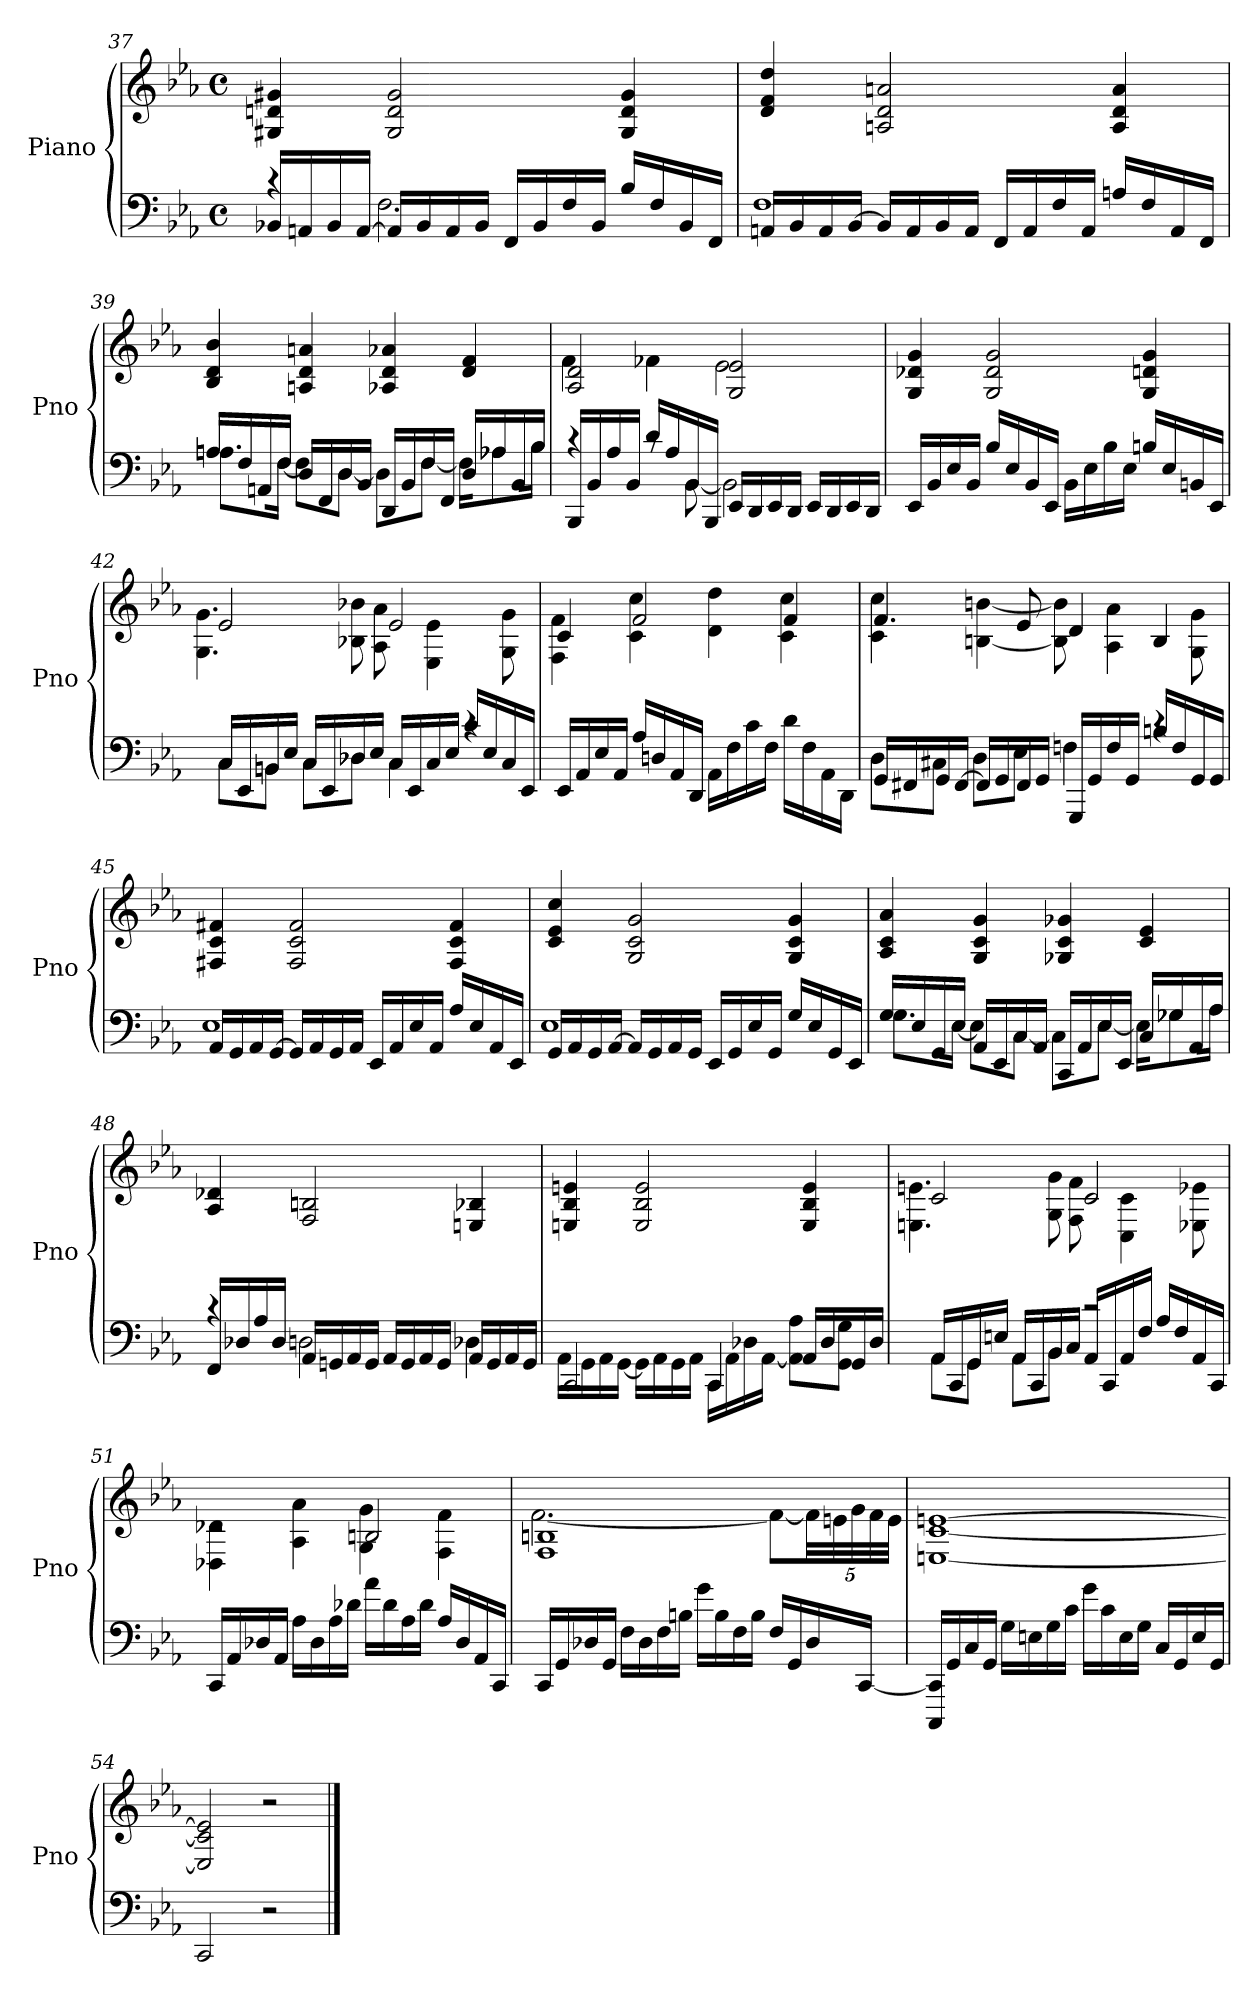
**kern	**kern
*part1	*part1
*staff2	*staff1
*I"Piano	*
*I'Pno	*
*clefF4	*clefG2
*k[b-e-a-]	*k[b-e-a-]
*c:	*c:
*M4/4	*M4/4
*met(c)	*met(c)
=37	=37
*^	*
16BB-XLL	4rc	4G#X 4dn 4g#X
16AAn	.	.
16BB-	.	.
[16AAJJ	.	.
16AALL]	2.F	2G# 2d 2g#
16BB-	.	.
16AA	.	.
16BB-JJ	.	.
16FFLL	.	.
16BB-	.	.
16F	.	.
16BB-JJ	.	.
16B-LL	.	4G# 4d 4g#
16F	.	.
16BB-	.	.
16FFJJ	.	.
=38	=38	=38
16AAnLL	1F	4d 4f 4dd
16BB-	.	.
16AA	.	.
[16BB-JJ	.	.
16BB-LL]	.	2An 2d 2an
16AA	.	.
16BB-	.	.
16AAJJ	.	.
16FFLL	.	.
16AA	.	.
16F	.	.
16AAJJ	.	.
16AnLL	.	4A 4d 4a
16F	.	.
16AA	.	.
16FFJJ	.	.
=39	=39	=39
16AnLL	8.AnL	4B- 4d 4b-
16F	.	.
16AAn	.	.
16FJJ	[16FJk	.
16DLL	8FL]	4An 4d 4an
16FF	.	.
16D	[8DJ	.
16BB-JJ	.	.
16DDLL	8DL]	4A-X 4d 4a-X
16BB-	.	.
16F	[8FJ	.
16FFJJ	.	.
16DLL	16FKL]	4d 4f
16A-X	8A-X	.
16BB-	.	.
16B-JJ	16B-Jk	.
=40	=40	=40
*	*	*^
16BBB-LL	4rc	2A- 2d	4f
16BB-	.	.	.
16A-	.	.	.
16BB-JJ	.	.	.
16dLL	8rc	.	4f-X
16A-	.	.	.
16BB-	[8BB-	.	.
16BBB-JJ	.	.	.
16EE-LL	2BB-]	2G 2e-	2e-
16DD	.	.	.
16EE-	.	.	.
16DDJJ	.	.	.
16EE-LL	.	.	.
16DD	.	.	.
16EE-	.	.	.
16DDJJ	.	.	.
*v	*v	*	*
*	*v	*v
=41	=41
16EE-LL	4G 4d-X 4g
16BB-	.
16E-	.
16BB-JJ	.
16B-LL	2G 2d- 2g
16E-	.
16BB-	.
16EE-JJ	.
16BB-LL	.
16E-	.
16B-	.
16E-JJ	.
16BnLL	4G 4dn 4g
16E-	.
16BBn	.
16EE-JJ	.
=42	=42
*^	*^
16CLL	8CL	2e-	4.G 4.g
16EE-	.	.	.
16BBn	8BBnJ	.	.
16E-JJ	.	.	.
16CLL	8CL	.	.
16EE-	.	.	.
16D-X	8D-XJ	.	8B-X 8b-X
16E-JJ	.	.	.
16CLL	4C	2e-	8A- 8a-
16EE-	.	.	.
16C	.	.	4E- 4e-
16E-JJ	.	.	.
16cLL	4rc	.	.
16E-	.	.	.
16C	.	.	8G 8g
16EE-JJ	.	.	.
*v	*v	*	*
=43	=43	=43
16EE-LL	4c	4F 4f
16AA-	.	.
16E-	.	.
16AA-JJ	.	.
16A-LL	2f	4c 4cc
16Dn	.	.
16AA-	.	.
16DDJJ	.	.
16AA-LL	.	4d 4dd
16F	.	.
16c	.	.
16FJJ	.	.
16dLL	4f	4c 4cc
16F	.	.
16AA-	.	.
16DDJJ	.	.
=44	=44	=44
*^	*	*
16GGLL	8DL	4.f	4c 4cc
16FF#X	.	.	.
16GG	8C#XJ	.	.
[16FF#JJ	.	.	.
16FF#LL]	8DL	.	[4Bn [4bn
16GG	.	.	.
16FF#	8E-J	8e-	.
16GGJJ	.	.	.
16GGGLL	4Fn	4d	8B] 8b]
16GG	.	.	.
16F	.	.	4A- 4a-
16GGJJ	.	.	.
16BnLL	4rc	4B	.
16F	.	.	.
16GG	.	.	8G 8g
16GGJJ	.	.	.
*	*	*v	*v
=45	=45	=45
16AA-LL	1E-	4F#X 4c 4f#X
16GG	.	.
16AA-	.	.
[16GGJJ	.	.
16GGLL]	.	2F# 2c 2f#
16AA-	.	.
16GG	.	.
16AA-JJ	.	.
16EE-LL	.	.
16AA-	.	.
16E-	.	.
16AA-JJ	.	.
16A-LL	.	4F# 4c 4f#
16E-	.	.
16AA-	.	.
16EE-JJ	.	.
=46	=46	=46
16GGLL	1E-	4c 4e- 4cc
16AA-	.	.
16GG	.	.
[16AA-JJ	.	.
16AA-LL]	.	2G 2c 2g
16GG	.	.
16AA-	.	.
16GGJJ	.	.
16EE-LL	.	.
16GG	.	.
16E-	.	.
16GGJJ	.	.
16GLL	.	4G 4c 4g
16E-	.	.
16GG	.	.
16EE-JJ	.	.
=47	=47	=47
16GLL	8.GL	4A- 4c 4a-
16E-	.	.
16GG	.	.
16E-JJ	[16E-Jk	.
16AA-LL	8E-L]	4G 4c 4g
16EE-	.	.
16C	[8CJ	.
16AA-JJ	.	.
16CCLL	8CL]	4G-X 4c 4g-X
16AA-	.	.
16E-	[8E-J	.
16EE-JJ	.	.
16CLL	16E-KL]	4c 4e-
16G-X	8G-X	.
16AA-	.	.
16A-JJ	16A-Jk	.
=48	=48	=48
16FFLL	4rc	4A- 4d-X
16D-X	.	.
16A-	.	.
16D-JJ	.	.
16AA-LL	2Dn	2F 2Bn
16GGn	.	.
16AA-	.	.
16GGJJ	.	.
16AA-LL	.	.
16GG	.	.
16AA-	.	.
16GGJJ	.	.
16AA-LL	4D-X	4En 4B-X
16GG	.	.
16AA-	.	.
16GGJJ	.	.
=49	=49	=49
2CC	16AA-LL	4En 4B- 4en
.	16GG	.
.	16AA-	.
.	[16GGJJ	.
.	16GGLL]	2E 2B- 2e
.	16AA-	.
.	16GG	.
.	16AA-JJ	.
4CC	16CCLL	.
.	16AA-	.
.	16D-X	.
.	[16AA-JJ	.
16AA-LL	8AA-] 8A-L	4E 4B- 4e
16D-	.	.
16GG	8GG 8GJ	.
16D-JJ	.	.
=50	=50	=50
*	*	*^
16AA-LL	8AA-L	2c	4.En 4.en
16CC	.	.	.
16GG	8GGJ	.	.
16EnJJ	.	.	.
16AA-LL	8AA-L	.	.
16CC	.	.	.
16BB-	8BB-J	.	8G 8g
16CJJ	.	.	.
16AA-LL	2rc	2c	8F 8f
16CC	.	.	.
16AA-	.	.	4C 4c
16FJJ	.	.	.
16A-LL	.	.	.
16F	.	.	.
16AA-	.	.	8E-X 8e-X
16CCJJ	.	.	.
*v	*v	*	*
=51	=51	=51
16CCLL	2rc	4D-X 4d-X
16AA-	.	.
16D-X	.	.
16AA-JJ	.	.
16A-LL	.	4A- 4a-
16D-	.	.
16A-	.	.
16d-XJJ	.	.
16a-LL	2Bn	4G 4g
16d-	.	.
16A-	.	.
16d-JJ	.	.
16A-LL	.	4F 4f
16D-	.	.
16AA-	.	.
16CCJJ	.	.
=52	=52	=52
16CCLL	1F 1Bn	[2.f
16GG	.	.
16D-X	.	.
16GGJJ	.	.
16FLL	.	.
16D-	.	.
16F	.	.
16BnJJ	.	.
16gLL	.	.
16B	.	.
16F	.	.
16BJJ	.	.
16FLL	.	8fL_
16GG	.	.
16D-	.	40fLL]
.	.	40en
.	.	40g
[16CCJJ	.	.
.	.	40f
.	.	40eJJJ
*	*v	*v
=53	=53
16CCC 16CC]LL	[1En [1c [1en
16GG	.
16C	.
16GGJJ	.
16GLL	.
16En	.
16G	.
16cJJ	.
16gLL	.
16c	.
16E	.
16GJJ	.
16CLL	.
16GG	.
16E	.
16GGJJ	.
=54	=54
2CC	2E] 2c] 2e]
2r	2r
==	==
*-	*-
